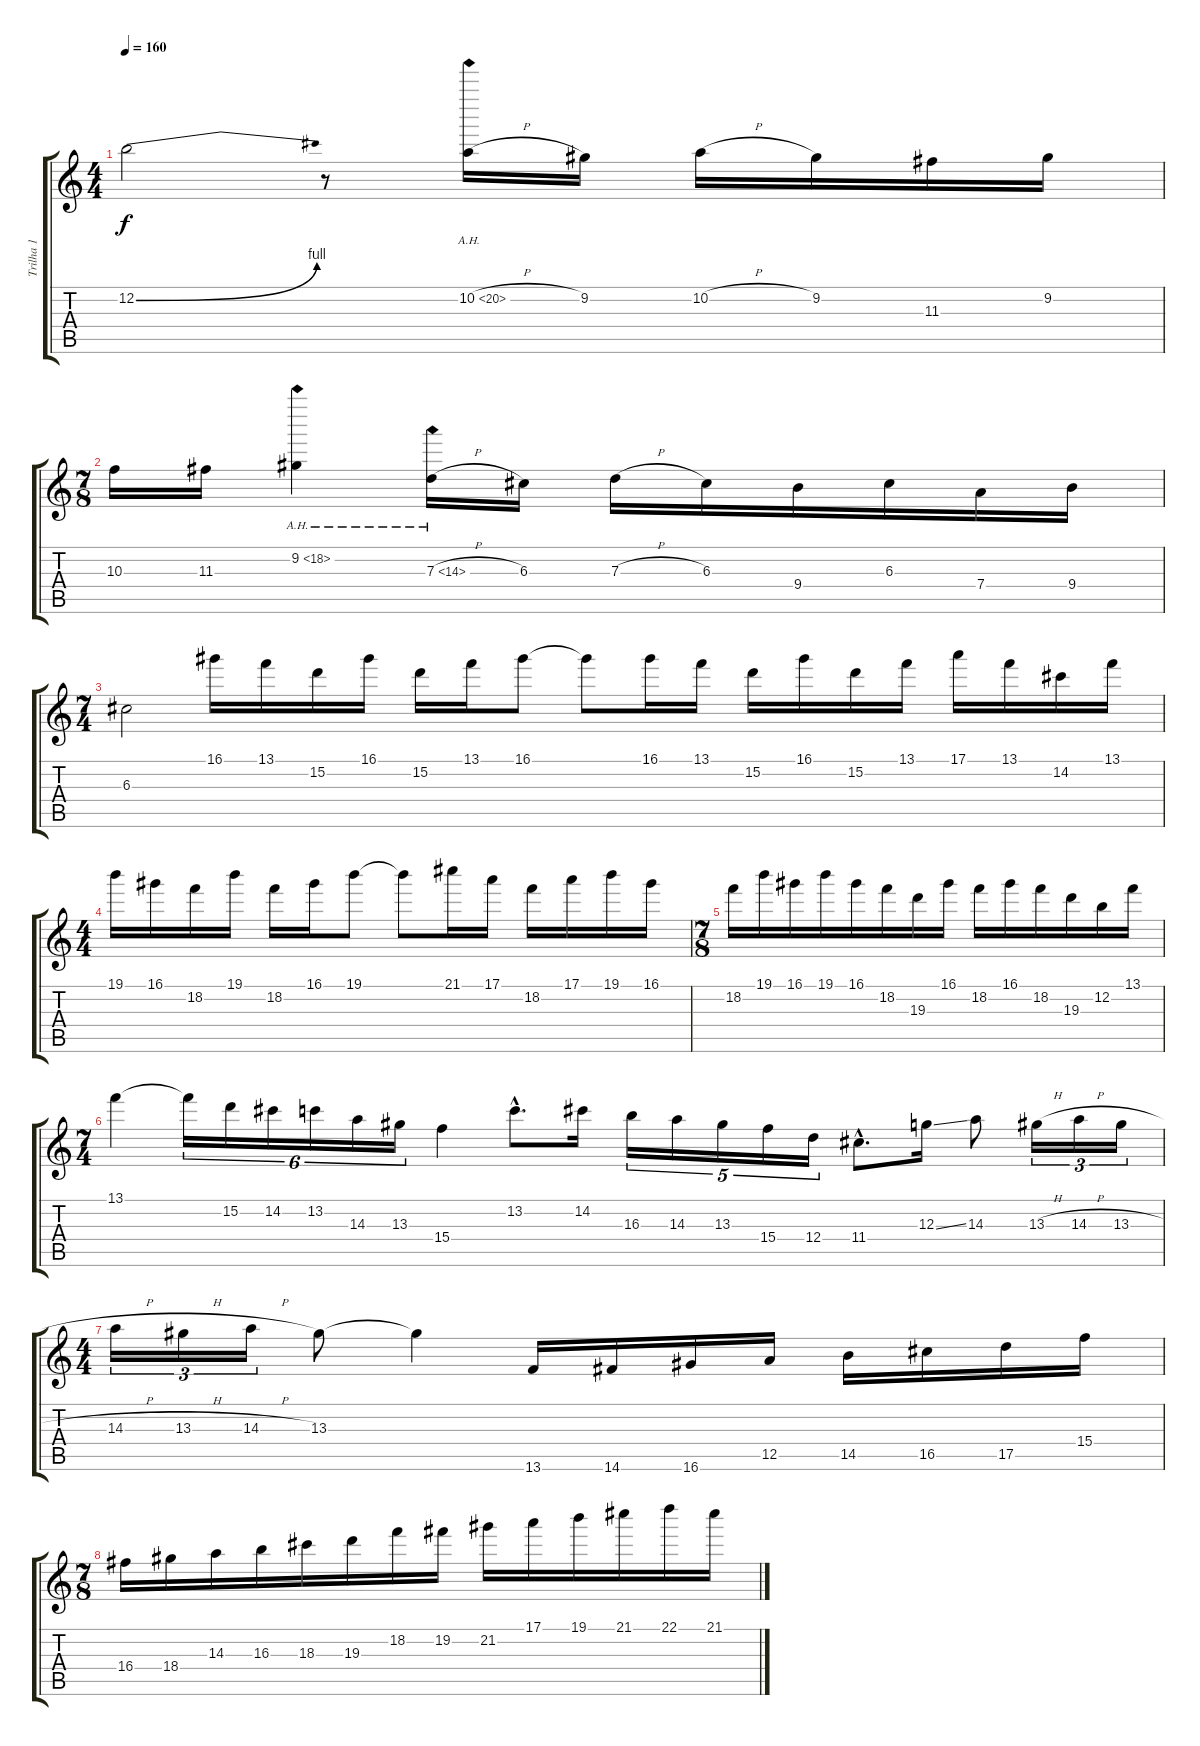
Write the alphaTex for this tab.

\track ("Trilha 1" "Trilha 1") {instrument distortionguitar}
\staff {score tabs}
\tuning (E4 B3 G3 D3 A2 E2) {hide}
\ts (4 4)
\tempo 160
\clef g2
\ks c
12.2{be (bend 0 0 60 4)}.2{dy f} r.8 10.2{ah 10 h}.16 9.2.16 10.2{h}.16 9.2.16 11.3.16 9.2.16 |
\ts (7 8)
10.3.16 11.3.16 9.2{ah 9}.4 7.3{ah 7 h}.16 6.3.16 7.3{h}.16 6.3.16 9.4.16 6.3.16 7.4.16 9.4.16 |
\ts (7 4)
6.3.2 16.1.16 13.1.16 15.2.16 16.1.16 15.2.16 13.1.16 16.1.8 16.1{t}.8 16.1.16 13.1.16 15.2.16 16.1.16 15.2.16 13.1.16 17.1.16 13.1.16 14.2.16 13.1.16 |
\ts (4 4)
19.1.16 16.1.16 18.2.16 19.1.16 18.2.16 16.1.16 19.1.8 19.1{t}.8 21.1.16 17.1.16 18.2.16 17.1.16 19.1.16 16.1.16 |
\ts (7 8)
18.2.16 19.1.16 16.1.16 19.1.16 16.1.16 18.2.16 19.3.16 16.1.16 18.2.16 16.1.16 18.2.16 19.3.16 12.2.16 13.1.16 |
\ts (7 4)
13.1.4 13.1{t}.16{tu (6 4)} 15.2.16{tu (6 4)} 14.2.16{tu (6 4)} 13.2.16{tu (6 4)} 14.3.16{tu (6 4)} 13.3.16{tu (6 4)} 15.4.4 13.2{hac}.8{d} 14.2.16 16.3.16{tu (5 4)} 14.3.16{tu (5 4)} 13.3.16{tu (5 4)} 15.4.16{tu (5 4)} 12.4.16{tu (5 4)} 11.4{hac}.8{d} 12.3{ss}.16 14.3.8 13.3{h}.16{tu (3 2)} 14.3{h}.16{tu (3 2)} 13.3{h}.16{tu (3 2)} |
\ts (4 4)
14.3{h}.16{tu (3 2)} 13.3{h}.16{tu (3 2)} 14.3{h}.16{tu (3 2)} 13.3.8 13.3{t}.4 13.6.16 14.6.16 16.6.16 12.5.16 14.5.16 16.5.16 17.5.16 15.4.16 |
\ts (7 8)
16.4.16 18.4.16 14.3.16 16.3.16 18.3.16 19.3.16 18.2.16 19.2.16 21.2.16 17.1.16 19.1.16 21.1.16 22.1.16 21.1.16
